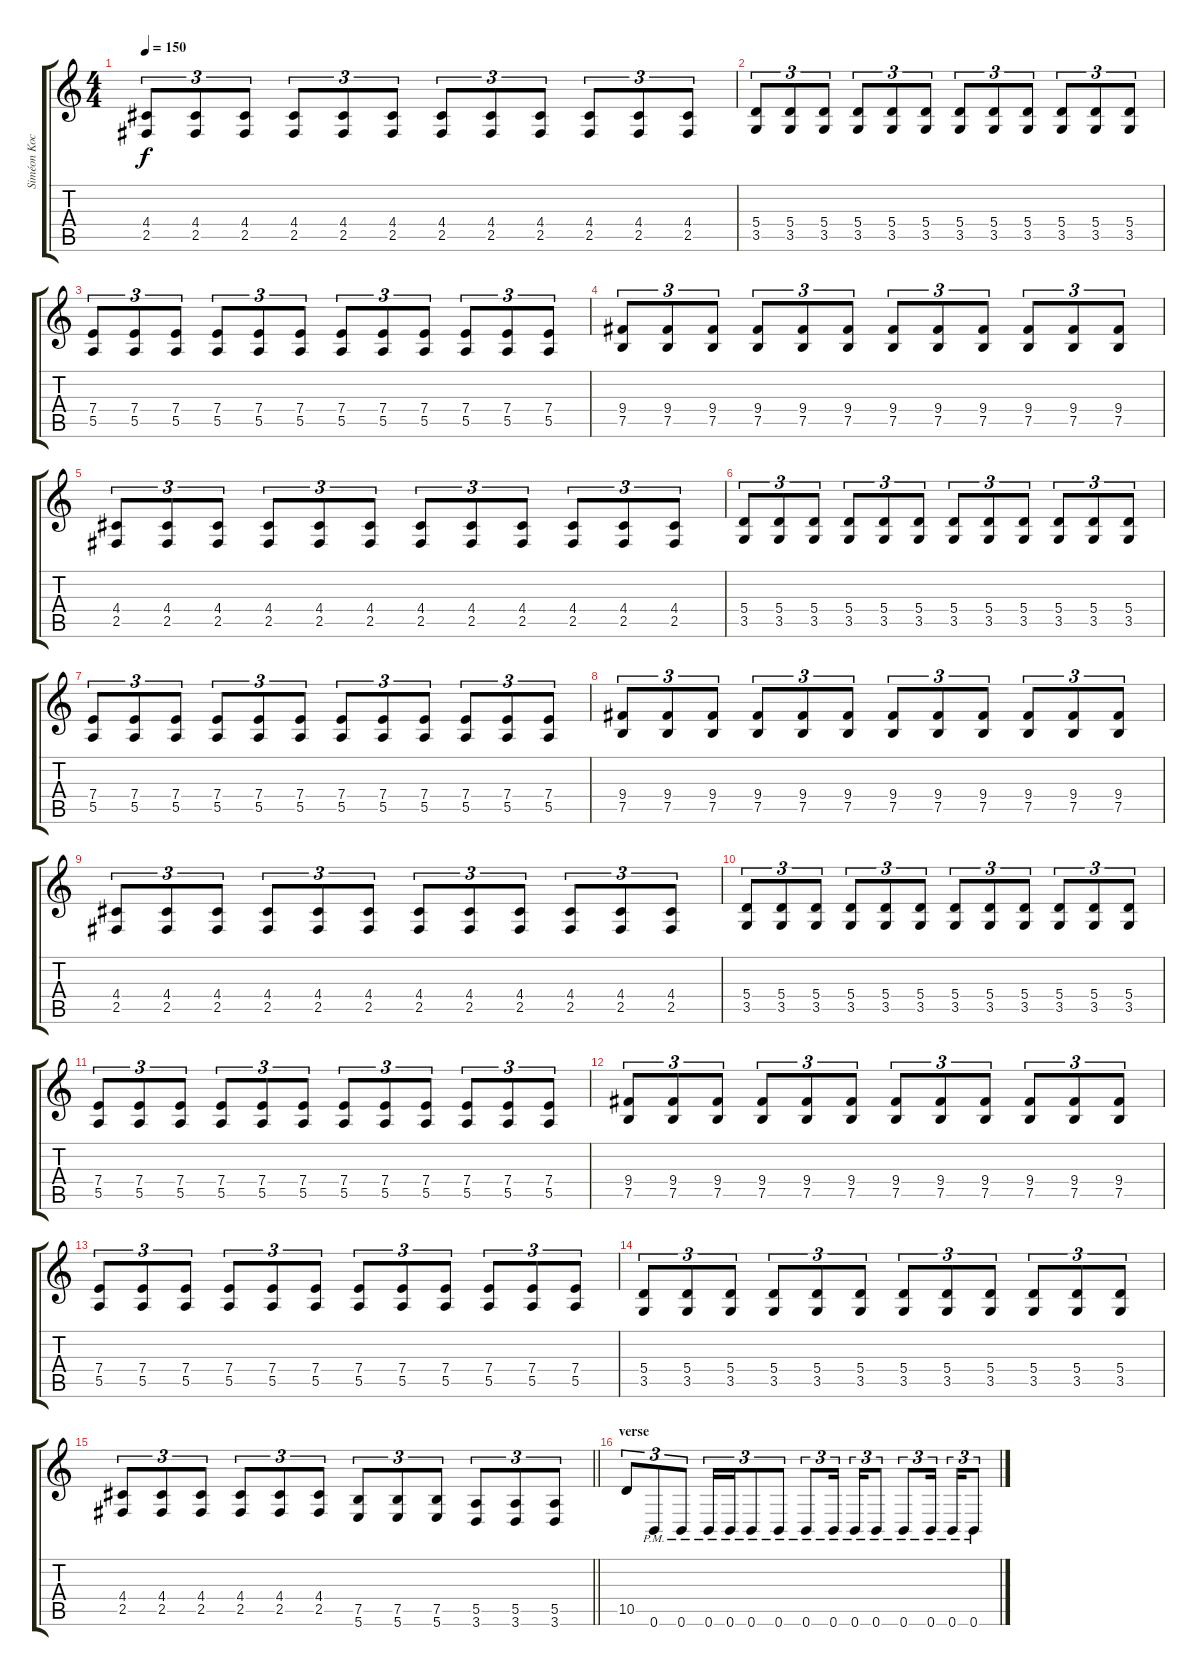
\track ("Siméon Koch" "Siméon Koc") {instrument distortionguitar}
\staff {score tabs}
\tuning (B3 Gb3 D3 A2 E2 B1) {hide}
\ts (4 4)
\tempo 150
\clef g2
\ks c
(4.4 2.5).8{tu (3 2) dy f} (4.4 2.5).8{tu (3 2)} (4.4 2.5).8{tu (3 2)} (4.4 2.5).8{tu (3 2)} (4.4 2.5).8{tu (3 2)} (4.4 2.5).8{tu (3 2)} (4.4 2.5).8{tu (3 2)} (4.4 2.5).8{tu (3 2)} (4.4 2.5).8{tu (3 2)} (4.4 2.5).8{tu (3 2)} (4.4 2.5).8{tu (3 2)} (4.4 2.5).8{tu (3 2)} |
(5.4 3.5).8{tu (3 2)} (5.4 3.5).8{tu (3 2)} (5.4 3.5).8{tu (3 2)} (5.4 3.5).8{tu (3 2)} (5.4 3.5).8{tu (3 2)} (5.4 3.5).8{tu (3 2)} (5.4 3.5).8{tu (3 2)} (5.4 3.5).8{tu (3 2)} (5.4 3.5).8{tu (3 2)} (5.4 3.5).8{tu (3 2)} (5.4 3.5).8{tu (3 2)} (5.4 3.5).8{tu (3 2)} |
(7.4 5.5).8{tu (3 2)} (7.4 5.5).8{tu (3 2)} (7.4 5.5).8{tu (3 2)} (7.4 5.5).8{tu (3 2)} (7.4 5.5).8{tu (3 2)} (7.4 5.5).8{tu (3 2)} (7.4 5.5).8{tu (3 2)} (7.4 5.5).8{tu (3 2)} (7.4 5.5).8{tu (3 2)} (7.4 5.5).8{tu (3 2)} (7.4 5.5).8{tu (3 2)} (7.4 5.5).8{tu (3 2)} |
(9.4 7.5).8{tu (3 2)} (9.4 7.5).8{tu (3 2)} (9.4 7.5).8{tu (3 2)} (9.4 7.5).8{tu (3 2)} (9.4 7.5).8{tu (3 2)} (9.4 7.5).8{tu (3 2)} (9.4 7.5).8{tu (3 2)} (9.4 7.5).8{tu (3 2)} (9.4 7.5).8{tu (3 2)} (9.4 7.5).8{tu (3 2)} (9.4 7.5).8{tu (3 2)} (9.4 7.5).8{tu (3 2)} |
(4.4 2.5).8{tu (3 2)} (4.4 2.5).8{tu (3 2)} (4.4 2.5).8{tu (3 2)} (4.4 2.5).8{tu (3 2)} (4.4 2.5).8{tu (3 2)} (4.4 2.5).8{tu (3 2)} (4.4 2.5).8{tu (3 2)} (4.4 2.5).8{tu (3 2)} (4.4 2.5).8{tu (3 2)} (4.4 2.5).8{tu (3 2)} (4.4 2.5).8{tu (3 2)} (4.4 2.5).8{tu (3 2)} |
(5.4 3.5).8{tu (3 2)} (5.4 3.5).8{tu (3 2)} (5.4 3.5).8{tu (3 2)} (5.4 3.5).8{tu (3 2)} (5.4 3.5).8{tu (3 2)} (5.4 3.5).8{tu (3 2)} (5.4 3.5).8{tu (3 2)} (5.4 3.5).8{tu (3 2)} (5.4 3.5).8{tu (3 2)} (5.4 3.5).8{tu (3 2)} (5.4 3.5).8{tu (3 2)} (5.4 3.5).8{tu (3 2)} |
(7.4 5.5).8{tu (3 2)} (7.4 5.5).8{tu (3 2)} (7.4 5.5).8{tu (3 2)} (7.4 5.5).8{tu (3 2)} (7.4 5.5).8{tu (3 2)} (7.4 5.5).8{tu (3 2)} (7.4 5.5).8{tu (3 2)} (7.4 5.5).8{tu (3 2)} (7.4 5.5).8{tu (3 2)} (7.4 5.5).8{tu (3 2)} (7.4 5.5).8{tu (3 2)} (7.4 5.5).8{tu (3 2)} |
(9.4 7.5).8{tu (3 2)} (9.4 7.5).8{tu (3 2)} (9.4 7.5).8{tu (3 2)} (9.4 7.5).8{tu (3 2)} (9.4 7.5).8{tu (3 2)} (9.4 7.5).8{tu (3 2)} (9.4 7.5).8{tu (3 2)} (9.4 7.5).8{tu (3 2)} (9.4 7.5).8{tu (3 2)} (9.4 7.5).8{tu (3 2)} (9.4 7.5).8{tu (3 2)} (9.4 7.5).8{tu (3 2)} |
(4.4 2.5).8{tu (3 2)} (4.4 2.5).8{tu (3 2)} (4.4 2.5).8{tu (3 2)} (4.4 2.5).8{tu (3 2)} (4.4 2.5).8{tu (3 2)} (4.4 2.5).8{tu (3 2)} (4.4 2.5).8{tu (3 2)} (4.4 2.5).8{tu (3 2)} (4.4 2.5).8{tu (3 2)} (4.4 2.5).8{tu (3 2)} (4.4 2.5).8{tu (3 2)} (4.4 2.5).8{tu (3 2)} |
(5.4 3.5).8{tu (3 2)} (5.4 3.5).8{tu (3 2)} (5.4 3.5).8{tu (3 2)} (5.4 3.5).8{tu (3 2)} (5.4 3.5).8{tu (3 2)} (5.4 3.5).8{tu (3 2)} (5.4 3.5).8{tu (3 2)} (5.4 3.5).8{tu (3 2)} (5.4 3.5).8{tu (3 2)} (5.4 3.5).8{tu (3 2)} (5.4 3.5).8{tu (3 2)} (5.4 3.5).8{tu (3 2)} |
(7.4 5.5).8{tu (3 2)} (7.4 5.5).8{tu (3 2)} (7.4 5.5).8{tu (3 2)} (7.4 5.5).8{tu (3 2)} (7.4 5.5).8{tu (3 2)} (7.4 5.5).8{tu (3 2)} (7.4 5.5).8{tu (3 2)} (7.4 5.5).8{tu (3 2)} (7.4 5.5).8{tu (3 2)} (7.4 5.5).8{tu (3 2)} (7.4 5.5).8{tu (3 2)} (7.4 5.5).8{tu (3 2)} |
(9.4 7.5).8{tu (3 2)} (9.4 7.5).8{tu (3 2)} (9.4 7.5).8{tu (3 2)} (9.4 7.5).8{tu (3 2)} (9.4 7.5).8{tu (3 2)} (9.4 7.5).8{tu (3 2)} (9.4 7.5).8{tu (3 2)} (9.4 7.5).8{tu (3 2)} (9.4 7.5).8{tu (3 2)} (9.4 7.5).8{tu (3 2)} (9.4 7.5).8{tu (3 2)} (9.4 7.5).8{tu (3 2)} |
(7.4 5.5).8{tu (3 2)} (7.4 5.5).8{tu (3 2)} (7.4 5.5).8{tu (3 2)} (7.4 5.5).8{tu (3 2)} (7.4 5.5).8{tu (3 2)} (7.4 5.5).8{tu (3 2)} (7.4 5.5).8{tu (3 2)} (7.4 5.5).8{tu (3 2)} (7.4 5.5).8{tu (3 2)} (7.4 5.5).8{tu (3 2)} (7.4 5.5).8{tu (3 2)} (7.4 5.5).8{tu (3 2)} |
(5.4 3.5).8{tu (3 2)} (5.4 3.5).8{tu (3 2)} (5.4 3.5).8{tu (3 2)} (5.4 3.5).8{tu (3 2)} (5.4 3.5).8{tu (3 2)} (5.4 3.5).8{tu (3 2)} (5.4 3.5).8{tu (3 2)} (5.4 3.5).8{tu (3 2)} (5.4 3.5).8{tu (3 2)} (5.4 3.5).8{tu (3 2)} (5.4 3.5).8{tu (3 2)} (5.4 3.5).8{tu (3 2)} |
\barLineRight lightlight
(4.4 2.5).8{tu (3 2)} (4.4 2.5).8{tu (3 2)} (4.4 2.5).8{tu (3 2)} (4.4 2.5).8{tu (3 2)} (4.4 2.5).8{tu (3 2)} (4.4 2.5).8{tu (3 2)} (7.5 5.6).8{tu (3 2)} (7.5 5.6).8{tu (3 2)} (7.5 5.6).8{tu (3 2)} (5.5 3.6).8{tu (3 2)} (5.5 3.6).8{tu (3 2)} (5.5 3.6).8{tu (3 2)} |
\section ("" "verse")
10.5.8{tu (3 2)} 0.6{pm}.8{tu (3 2)} 0.6{pm}.8{tu (3 2)} 0.6{pm}.16{tu (3 2)} 0.6{pm}.16{tu (3 2)} 0.6{pm}.8{tu (3 2)} 0.6{pm}.8{tu (3 2)} 0.6{pm}.8{tu (3 2)} 0.6{pm}.16{tu (3 2) beam splitsecondary} 0.6{pm}.16{tu (3 2)} 0.6{pm}.8{tu (3 2)} 0.6{pm}.8{tu (3 2)} 0.6{pm}.16{tu (3 2) beam splitsecondary} 0.6{pm}.16{tu (3 2)} 0.6{pm}.8{tu (3 2)}
